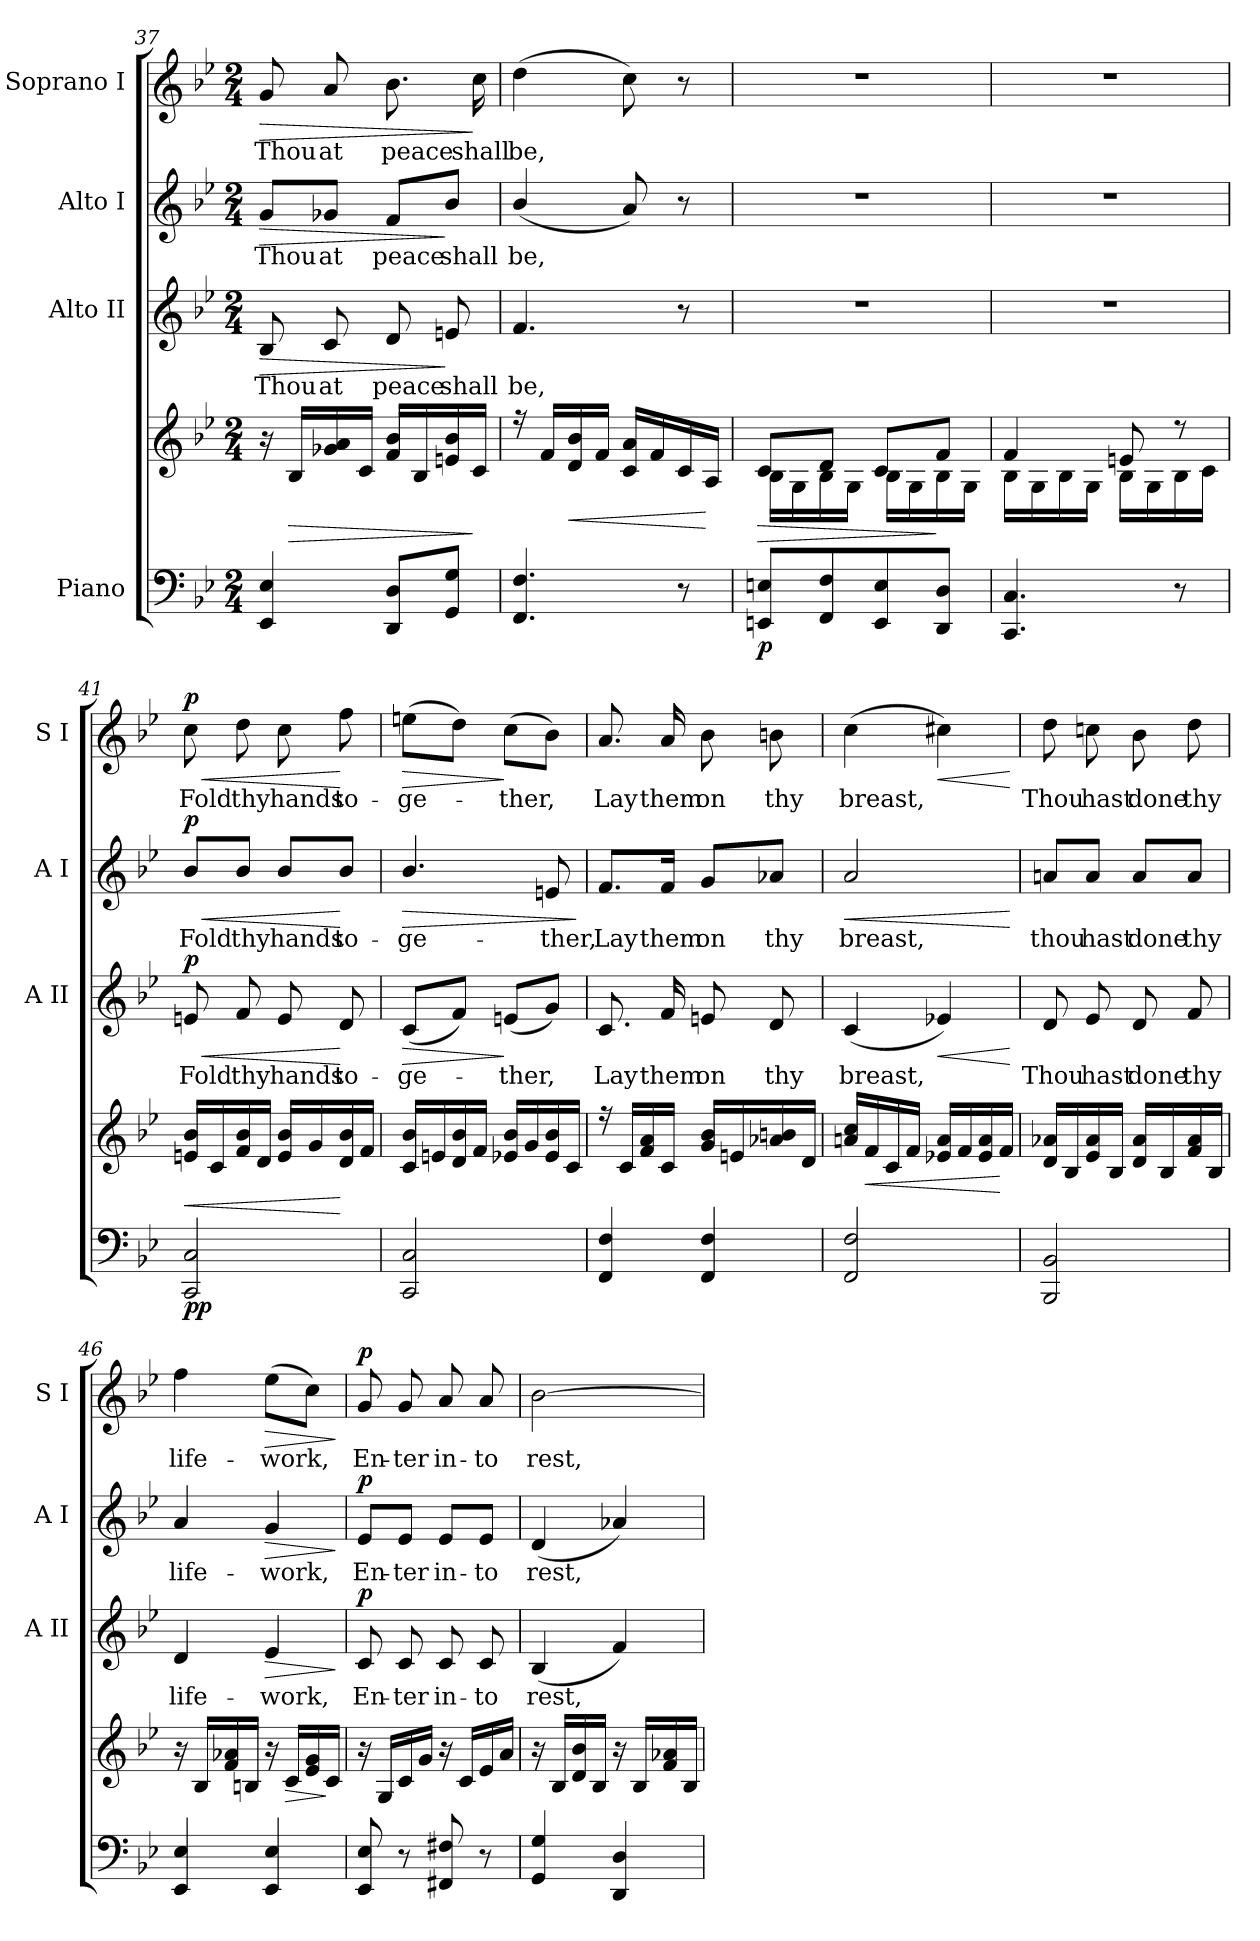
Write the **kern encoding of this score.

**kern	**kern	**dynam	**kern	**text	**dynam	**kern	**text	**dynam	**kern	**text	**dynam
*part4	*part4	*part4	*part3	*part3	*part3	*part2	*part2	*part2	*part1	*part1	*part1
*staff5	*staff4	*staff4/5	*staff3	*staff3	*staff3	*staff2	*staff2	*staff2	*staff1	*staff1	*staff1
*I"Piano	*	*	*I"Alto II	*	*	*I"Alto I	*	*	*I"Soprano I	*	*
*	*	*	*I'A II	*	*	*I'A I	*	*	*I'S I	*	*
*clefF4	*clefG2	*	*clefG2	*	*	*clefG2	*	*	*clefG2	*	*
*k[b-e-]	*k[b-e-]	*	*k[b-e-]	*	*	*k[b-e-]	*	*	*k[b-e-]	*	*
*B-:	*B-:	*	*B-:	*	*	*B-:	*	*	*B-:	*	*
*M2/4	*M2/4	*	*M2/4	*	*	*M2/4	*	*	*M2/4	*	*
=37	=37	=37	=37	=37	=37	=37	=37	=37	=37	=37	=37
*^	*	*	*	*	*	*	*	*	*	*	*
!	!LO:N:vis=1	!	!	!	!LO:LY:b	!LO:HP:b	!	!LO:LY:b	!LO:HP:b	!	!LO:LY:b	!LO:HP:b
4EE- 4E-	2ryy	16r	.	8B-	Thou	>	8g/L	Thou	>	8g	Thou	>
!	!	!	!LO:HP:b	!	!	!	!	!	!	!	!	!
.	.	16B-LL	>	.	.	.	.	.	.	.	.	.
!	!	!	!	!	!LO:LY:b	!	!	!LO:LY:b	!	!	!LO:LY:b	!
.	.	16g-X 16a	.	8c	at	.	8g-X/J	at	.	8a	at	.
.	.	16cJJ	.	.	.	.	.	.	.	.	.	.
!	!	!	!	!	!LO:LY:b	!	!	!LO:LY:b	!	!	!LO:LY:b	!
8DD 8DL	.	16f 16b-LL	.	8d	peace	.	8f/L	peace	.	8.b-	peace	.
.	.	16B-	.	.	.	.	.	.	.	.	.	.
!	!	!	!	!	!LO:LY:b	!	!	!LO:LY:b	!	!	!	!
8GG 8GJ	.	16en 16b-	.	8en	shall	]	8b-/J	shall	]	.	.	.
!	!	!	!	!	!	!	!	!	!	!	!LO:LY:b	!
.	.	16cJJ	]	.	.	.	.	.	.	16cc	shall	]
*v	*v	*	*	*	*	*	*	*	*	*	*	*
!!LO:LB:g=z
=38	=38	=38	=38	=38	=38	=38	=38	=38	=38	=38	=38
*	*^	*	*	*	*	*	*	*	*	*	*
!	!	!LO:N:vis=1	!	!	!LO:LY:b	!	!	!LO:LY:b	!	!	!LO:LY:b	!
4.FF 4.F	16r	2ryy	.	4.f	be,	.	(<4b-/	be,	.	(>4dd	be,	.
.	16fLL	.	.	.	.	.	.	.	.	.	.	.
!	!	!	!LO:HP:b	!	!	!	!	!	!	!	!	!
.	16d 16b-	.	<	.	.	.	.	.	.	.	.	.
.	16fJJ	.	.	.	.	.	.	.	.	.	.	.
.	16c 16aLL	.	.	.	.	.	8a)	.	.	8cc)	.	.
.	16f	.	.	.	.	.	.	.	.	.	.	.
8r	16c	.	.	8r	.	.	8r	.	.	8r	.	.
.	16AJJ	.	[	.	.	.	.	.	.	.	.	.
=39	=39	=39	=39	=39	=39	=39	=39	=39	=39	=39	=39	=39
!	!	!	!LO:HP:b	!LO:N:vis=1	!	!	!LO:N:vis=1	!	!	!LO:N:vis=1	!	!
!	!	!	!LO:DY:n=1:b=2	!	!	!	!	!	!	!	!	!
8EEn 8EnL	8cL	16B-\LL	> p	2r	.	.	2r	.	.	2r	.	.
.	.	16G\	.	.	.	.	.	.	.	.	.	.
8FF 8F	8dJ	16B-\	.	.	.	.	.	.	.	.	.	.
.	.	16G\JJ	.	.	.	.	.	.	.	.	.	.
8EE 8E	8cL	16B-\LL	.	.	.	.	.	.	.	.	.	.
.	.	16G\	.	.	.	.	.	.	.	.	.	.
8DD 8DJ	8fJ	16B-\	]	.	.	.	.	.	.	.	.	.
.	.	16G\JJ	.	.	.	.	.	.	.	.	.	.
=40	=40	=40	=40	=40	=40	=40	=40	=40	=40	=40	=40	=40
!	!	!	!	!LO:N:vis=1	!	!	!LO:N:vis=1	!	!	!LO:N:vis=1	!	!
4.CC 4.C	4f	16B-\LL	.	2r	.	.	2r	.	.	2r	.	.
.	.	16G\	.	.	.	.	.	.	.	.	.	.
.	.	16B-\	.	.	.	.	.	.	.	.	.	.
.	.	16G\JJ	.	.	.	.	.	.	.	.	.	.
.	8en	16B-\LL	.	.	.	.	.	.	.	.	.	.
.	.	16G\	.	.	.	.	.	.	.	.	.	.
8r	8r	16B-\	.	.	.	.	.	.	.	.	.	.
.	.	16c\JJ	.	.	.	.	.	.	.	.	.	.
=41	=41	=41	=41	=41	=41	=41	=41	=41	=41	=41	=41	=41
!	!	!LO:N:vis=1	!LO:HP:b	!	!LO:LY:b	!LO:HP:b	!	!LO:LY:b	!LO:HP:b	!	!LO:LY:b	!LO:HP:b
!	!	!	!LO:DY:n=1:b=2	!	!	!	!	!	!	!	!	!
!	!	!	!LO:DY:n=2:b	!	!	!LO:DY:n=1:b	!	!	!LO:DY:n=1:b	!	!	!LO:DY:n=1:b
2CC 2C	16en 16b-LL	2ryy	< p p	8en	Fold	< p	8b-/L	Fold	< p	8cc	Fold	< p
.	16c	.	.	.	.	.	.	.	.	.	.	.
!	!	!	!	!	!LO:LY:b	!	!	!LO:LY:b	!	!	!LO:LY:b	!
.	16f 16b-	.	.	8f	thy	.	8b-/J	thy	.	8dd	thy	.
.	16dJJ	.	.	.	.	.	.	.	.	.	.	.
!	!	!	!	!	!LO:LY:b	!	!	!LO:LY:b	!	!	!LO:LY:b	!
.	16e 16b-LL	.	.	8e	hands	.	8b-/L	hands	.	8cc	hands	.
.	16g	.	.	.	.	.	.	.	.	.	.	.
!	!	!	!	!	!LO:LY:b	!	!	!LO:LY:b	!	!	!LO:LY:b	!
.	16d 16b-	.	[	8d	to-	[	8b-/J	to-	[	8ff	to-	[
.	16fJJ	.	.	.	.	.	.	.	.	.	.	.
=42	=42	=42	=42	=42	=42	=42	=42	=42	=42	=42	=42	=42
!	!	!LO:N:vis=1	!LO:HP:b	!	!LO:LY:b	!LO:HP:b	!	!LO:LY:b	!LO:HP:b	!	!LO:LY:b	!LO:HP:b
2CC 2C	16c 16b-LL	2ryy	>	(<8cL	-ge-	>	4.b-/	-ge-	>	(>8eenL	-ge-	>
.	16en	.	.	.	.	.	.	.	.	.	.	.
.	16d 16b-	.	.	8fJ)	.	.	.	.	.	8ddJ)	.	.
.	16fJJ	.	.	.	.	.	.	.	.	.	.	.
!	!	!	!	!	!LO:LY:b	!	!	!	!	!	!LO:LY:b	!
.	16e-X 16b-LL	.	.	(<8enL	ther,	]	.	.	.	(>8ccL	ther,	]
.	16g	.	.	.	.	.	.	.	.	.	.	.
!	!	!	!	!	!	!	!	!LO:LY:b	!	!	!	!
.	16e- 16b-	.	]	8gJ)	.	.	8en	-ther,	.	8b-J)	.	.
.	16cJJ	.	.	.	.	.	.	.	.	.	.	.
*	*v	*v	*	*	*	*	*	*	*	*	*	*
.	.	.	.	.	.	.	.	]	.	.	.
=43	=43	=43	=43	=43	=43	=43	=43	=43	=43	=43	=43
*	*^	*	*	*	*	*	*	*	*	*	*
!	!	!LO:N:vis=1	!	!	!LO:LY:b	!	!	!LO:LY:b	!	!	!LO:LY:b	!
4FF 4F	16r	2ryy	.	8.c	Lay	.	8.f/L	Lay	.	8.a	Lay	.
.	16cLL	.	.	.	.	.	.	.	.	.	.	.
.	16f 16a	.	.	.	.	.	.	.	.	.	.	.
!	!	!	!	!	!LO:LY:b	!	!	!LO:LY:b	!	!	!LO:LY:b	!
.	16cJJ	.	.	16f	them	.	16f/Jk	them	.	16a	them	.
!	!	!	!	!	!LO:LY:b	!	!	!LO:LY:b	!	!	!LO:LY:b	!
4FF 4F	16g 16b-LL	.	.	8en	on	.	8g/L	on	.	8b-	on	.
.	16en	.	.	.	.	.	.	.	.	.	.	.
!	!	!	!	!	!LO:LY:b	!	!	!LO:LY:b	!	!	!LO:LY:b	!
.	16a-X 16bn	.	.	8d	thy	.	8a-X/J	thy	.	8bn	thy	.
.	16dJJ	.	.	.	.	.	.	.	.	.	.	.
*	*v	*v	*	*	*	*	*	*	*	*	*	*
!!LO:LB:g=z
=44	=44	=44	=44	=44	=44	=44	=44	=44	=44	=44	=44
!	!	!	!	!LO:LY:b	!	!	!LO:LY:b	!LO:HP:b	!	!LO:LY:b	!
2FF 2F	16an 16ccLL	.	(<4c	breast,	.	2a	breast,	<	(>4cc	breast,	.
!	!	!LO:HP:b	!	!	!	!	!	!	!	!	!
.	16f	<	.	.	.	.	.	.	.	.	.
.	16c	.	.	.	.	.	.	.	.	.	.
.	16fJJ	.	.	.	.	.	.	.	.	.	.
!	!	!	!	!	!LO:HP:b	!	!	!	!	!	!LO:HP:b
.	16e-X 16aLL	.	4e-X)	.	<	.	.	.	4cc#X)	.	<
.	16f	.	.	.	.	.	.	.	.	.	.
.	16e- 16a	.	.	.	.	.	.	.	.	.	.
.	16fJJ	[	.	.	.	.	.	.	.	.	.
.	.	.	.	.	[	.	.	[	.	.	[
=45	=45	=45	=45	=45	=45	=45	=45	=45	=45	=45	=45
!	!	!	!	!LO:LY:b	!	!	!LO:LY:b	!	!	!LO:LY:b	!
2BBB- 2BB-	16d 16a-XLL	.	8d	Thou	.	8an/L	thou	.	8dd	Thou	.
.	16B-	.	.	.	.	.	.	.	.	.	.
!	!	!	!	!LO:LY:b	!	!	!LO:LY:b	!	!	!LO:LY:b	!
.	16e- 16a-	.	8e-	hast	.	8a/J	hast	.	8ccn	hast	.
.	16B-JJ	.	.	.	.	.	.	.	.	.	.
!	!	!	!	!LO:LY:b	!	!	!LO:LY:b	!	!	!LO:LY:b	!
.	16d 16a-LL	.	8d	done	.	8a/L	done	.	8b-	done	.
.	16B-	.	.	.	.	.	.	.	.	.	.
!	!	!	!	!LO:LY:b	!	!	!LO:LY:b	!	!	!LO:LY:b	!
.	16f 16a-	.	8f	thy	.	8a/J	thy	.	8dd	thy	.
.	16B-JJ	.	.	.	.	.	.	.	.	.	.
=46	=46	=46	=46	=46	=46	=46	=46	=46	=46	=46	=46
!	!	!	!	!LO:LY:b	!	!	!LO:LY:b	!	!	!LO:LY:b	!
4EE- 4E-	16r	.	4d	life-	.	4a	life-	.	4ff	life-	.
.	16B-LL	.	.	.	.	.	.	.	.	.	.
.	16f 16a-X	.	.	.	.	.	.	.	.	.	.
.	16BnJJ	.	.	.	.	.	.	.	.	.	.
!	!	!	!	!LO:LY:b	!LO:HP:b	!	!LO:LY:b	!LO:HP:b	!	!LO:LY:b	!LO:HP:b
4EE- 4E-	16r	.	4e-	-work,	>	4g	-work,	>	(>8ee-L	-work,	>
!	!	!LO:HP:b	!	!	!	!	!	!	!	!	!
.	16cLL	>	.	.	.	.	.	.	.	.	.
.	16e- 16g	.	.	.	.	.	.	.	8ccJ)	.	.
.	16cJJ	]	.	.	.	.	.	.	.	.	.
.	.	.	.	.	]	.	.	]	.	.	]
=47	=47	=47	=47	=47	=47	=47	=47	=47	=47	=47	=47
!	!	!	!	!LO:LY:b	!LO:DY:b	!	!LO:LY:b	!LO:DY:b	!	!LO:LY:b	!LO:DY:b
8EE- 8E-	16r	.	8c	En-	p	8e-/L	En-	p	8g	En-	p
.	16GLL	.	.	.	.	.	.	.	.	.	.
!	!	!	!	!LO:LY:b	!	!	!LO:LY:b	!	!	!LO:LY:b	!
8r	16c	.	8c	-ter	.	8e-/J	-ter	.	8g	-ter	.
.	16gJJ	.	.	.	.	.	.	.	.	.	.
!	!	!	!	!LO:LY:b	!	!	!LO:LY:b	!	!	!LO:LY:b	!
8FF#X 8F#X	16r	.	8c	in-	.	8e-/L	in-	.	8a	in-	.
.	16cLL	.	.	.	.	.	.	.	.	.	.
!	!	!	!	!LO:LY:b	!	!	!LO:LY:b	!	!	!LO:LY:b	!
8r	16e-	.	8c	-to	.	8e-/J	-to	.	8a	-to	.
.	16aJJ	.	.	.	.	.	.	.	.	.	.
=48	=48	=48	=48	=48	=48	=48	=48	=48	=48	=48	=48
!	!	!	!	!LO:LY:b	!	!	!LO:LY:b	!	!	!LO:LY:b	!
4GG 4G	16r	.	(<4B-	rest,	.	(<4d	rest,	.	[2b-	rest,	.
.	16B-LL	.	.	.	.	.	.	.	.	.	.
.	16d 16b-	.	.	.	.	.	.	.	.	.	.
.	16B-JJ	.	.	.	.	.	.	.	.	.	.
4DD 4D	16r	.	4f)	.	.	4a-X)	.	.	.	.	.
.	16B-LL	.	.	.	.	.	.	.	.	.	.
.	16f 16a-X	.	.	.	.	.	.	.	.	.	.
.	16B-JJ	.	.	.	.	.	.	.	.	.	.
=	=	=	=	=	=	=	=	=	=	=	=
*-	*-	*-	*-	*-	*-	*-	*-	*-	*-	*-	*-
